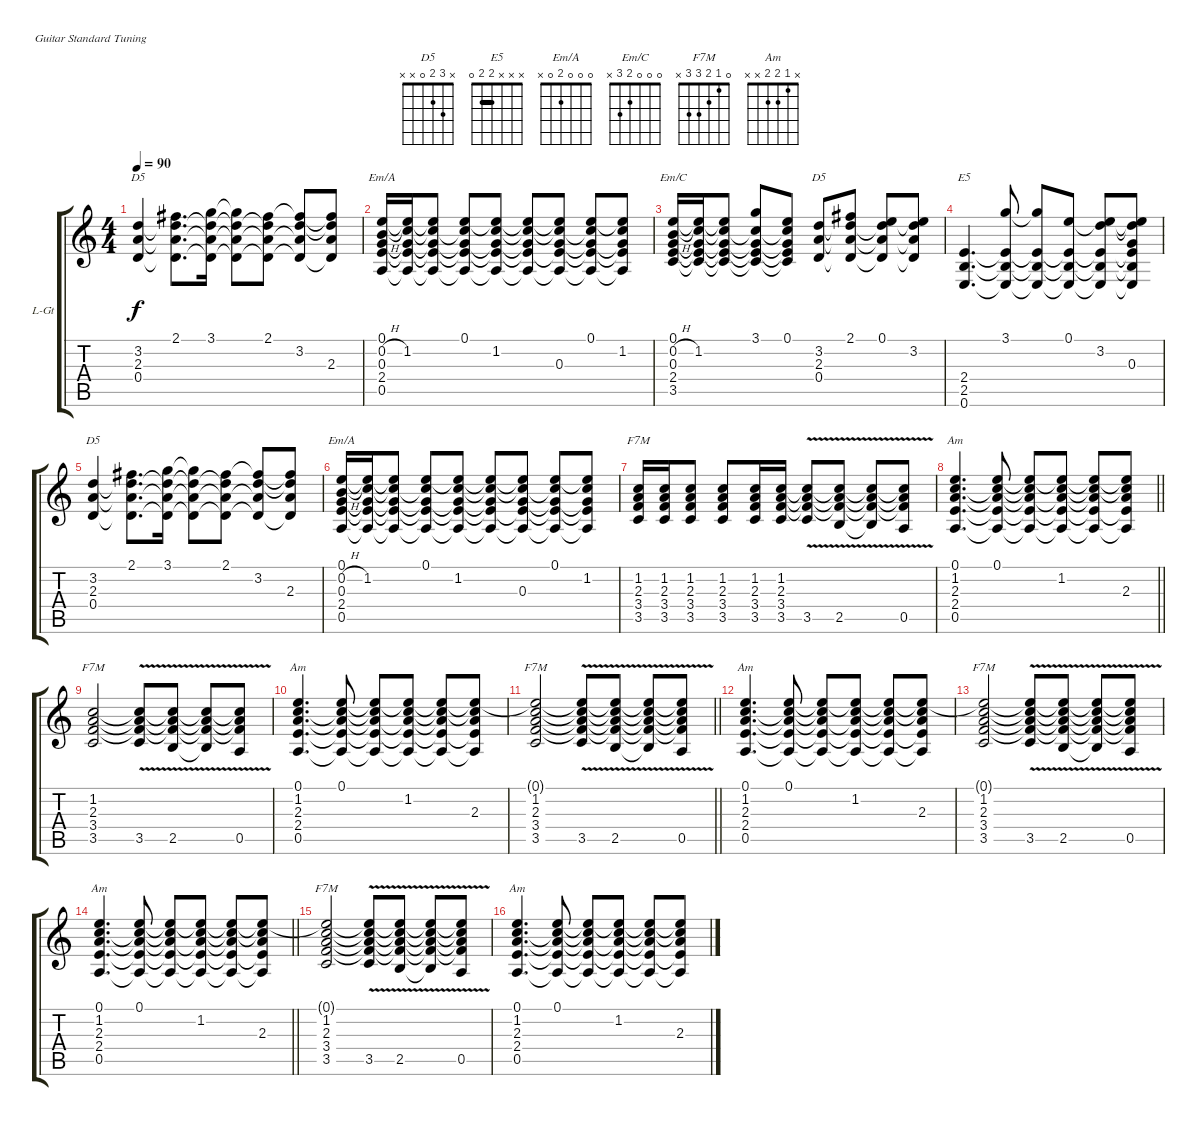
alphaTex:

\bracketExtendMode groupsimilarinstruments
\firstSystemTrackNameOrientation horizontal
\otherSystemsTrackNameOrientation horizontal
\track ("Noel Gallagher (Lead Guitar)" "L-Gt") {instrument overdrivenguitar}
\staff {score tabs}
\tuning (E4 B3 G3 D3 A2 E2)
\chord ("D5" x 3 2 0 x x)
\chord ("E5" x x x 2 2 0) {barre 2}
\chord ("Em/A" 0 0 0 2 0 x)
\chord ("Em/C" 0 0 0 2 3 x)
\chord ("F7M" 0 1 2 3 3 x)
\chord ("Am" 0 1 2 2 0 x)
\chord ("Am" x 1 2 2 x x)
\ts (4 4)
\tempo 90
\clef g2
\ks c
(3.2 2.3 0.4).4{ch "D5" dy f} (2.1 3.2{t} 2.3{t} 0.4{t}).8{d} (3.1 3.2{t} 2.3{t} 0.4{t}).16 (3.1{t} 3.2{t} 2.3{t} 0.4{t}).8 (2.1 3.2{t} 2.3{t} 0.4{t}).8 (2.1{t} 3.2 2.3{t} 0.4{t}).8 (2.1{t} 3.2{t} 2.3 0.4{t}).8 |
(0.1 0.2{h} 0.3 2.4 0.5).16{ch "Em/A"} (0.1{t} 1.2 0.3{t} 2.4{t} 0.5{t}).16 (0.1{t} 1.2{t} 0.3{t} 2.4{t} 0.5{t}).8 (0.1 1.2{t} 0.3{t} 2.4{t} 0.5{t}).8 (1.2 0.3{t} 0.1{t} 2.4{t} 0.5{t}).8 (1.2{t} 0.3{t} 0.1{t} 2.4{t} 0.5{t}).8 (0.1{t} 0.3 1.2{t} 2.4{t} 0.5{t}).8 (0.1 1.2{t} 0.3{t} 2.4{t} 0.5{t}).8 (0.1{t} 1.2 0.3{t} 2.4{t} 0.5{t}).8 |
(0.1 0.2{h} 0.3 2.4 3.5).16{ch "Em/C"} (0.1{t} 1.2 0.3{t} 2.4{t} 3.5{t}).16 (0.1{t} 1.2{t} 0.3{t} 2.4{t} 3.5{t}).8 (3.1 1.2{t} 0.3{t} 2.4{t} 3.5{t}).8 (0.1 1.2{t} 0.3{t} 2.4{t} 3.5{t}).8 (3.2 2.3 0.4).8{ch "D5"} (2.1 3.2{t} 2.3{t} 0.4{t}).8 (0.1 3.2{t} 2.3{t} 0.4{t}).8 (0.1{t} 3.2 2.3{t} 0.4{t}).8 |
(2.4 2.5 0.6).4{d ch "E5"} (3.1 2.4{t} 2.5{t} 0.6{t}).8 (3.1{t} 2.4{t} 2.5{t} 0.6{t}).8 (0.1 2.4{t} 2.5{t} 0.6{t}).8 (3.2 0.1{t} 2.4{t} 2.5{t} 0.6{t}).8 (0.1{t} 3.2{t} 0.3 2.4{t} 2.5{t} 0.6{t}).8 |
(3.2 2.3 0.4).4{ch "D5"} (2.1 3.2{t} 2.3{t} 0.4{t}).8{d} (3.1 3.2{t} 2.3{t} 0.4{t}).16 (3.1{t} 3.2{t} 2.3{t} 0.4{t}).8 (2.1 3.2{t} 2.3{t} 0.4{t}).8 (2.1{t} 3.2 2.3{t} 0.4{t}).8 (2.1{t} 3.2{t} 2.3 0.4{t}).8 |
(0.1 0.2{h} 0.3 2.4 0.5).16{ch "Em/A"} (0.1{t} 1.2 0.3{t} 2.4{t} 0.5{t}).16 (0.1{t} 1.2{t} 0.3{t} 2.4{t} 0.5{t}).8 (0.1 1.2{t} 0.3{t} 2.4{t} 0.5{t}).8 (1.2 0.3{t} 0.1{t} 2.4{t} 0.5{t}).8 (1.2{t} 0.3{t} 0.1{t} 2.4{t} 0.5{t}).8 (0.1{t} 0.3 1.2{t} 2.4{t} 0.5{t}).8 (0.1 1.2{t} 0.3{t} 2.4{t} 0.5{t}).8 (0.1{t} 1.2 0.3{t} 2.4{t} 0.5{t}).8 |
(1.2 2.3 3.4 3.5).16{ch "F7M"} (1.2 2.3 3.4 3.5).16 (1.2 2.3 3.4 3.5).8 (1.2 2.3 3.4 3.5).8 (1.2 2.3 3.4 3.5).16 (1.2 2.3 3.4 3.5).16 (3.5{v} 1.2{t} 2.3{t} 3.4{t}).8 (2.5{v} 1.2{t} 2.3{t} 3.4{t}).8 (2.5{v t} 1.2{t} 2.3{t} 3.4{t}).8 (1.2{t} 2.3{t} 3.4{t} 0.5{v}).8 |
\barLineRight lightlight
(0.1 1.2 2.3 2.4 0.5).4{d ch "Am"} (0.1 1.2{t} 2.3{t} 2.4{t} 0.5{t}).8 (0.1{t} 1.2{t} 2.3{t} 2.4{t} 0.5{t}).8 (1.2 2.3{t} 0.1{t} 2.4{t} 0.5{t}).8 (1.2{t} 2.3{t} 0.1{t} 2.4{t} 0.5{t}).8 (0.1{t} 1.2{t} 2.3 2.4{t} 0.5{t}).8 |
(1.2 2.3 3.4 3.5).2{ch "F7M"} (3.5{v} 1.2{t} 2.3{t} 3.4{t}).8 (2.5{v} 1.2{t} 2.3{t} 3.4{t}).8 (2.5{v t} 1.2{t} 2.3{t} 3.4{t}).8 (1.2{t} 2.3{t} 3.4{t} 0.5{v}).8 |
(0.1 1.2 2.3 2.4 0.5).4{d ch "Am"} (0.1 1.2{t} 2.3{t} 2.4{t} 0.5{t}).8 (0.1{t} 1.2{t} 2.3{t} 2.4{t} 0.5{t}).8 (1.2 2.3{t} 0.1{t} 2.4{t} 0.5{t}).8 (1.2{t} 2.3{t} 0.1{t} 2.4{t} 0.5{t}).8 (0.1{t} 1.2{t} 2.3 2.4{t} 0.5{t}).8 |
\barLineRight lightlight
(1.2 2.3 3.4 3.5 0.1{t}).2{ch "F7M"} (3.5{v} 0.1{t} 1.2{t} 2.3{t} 3.4{t}).8 (2.5{v} 0.1{t} 1.2{t} 2.3{t} 3.4{t}).8 (2.5{v t} 0.1{t} 1.2{t} 2.3{t} 3.4{t}).8 (0.1{t} 1.2{t} 2.3{t} 3.4{t} 0.5{v}).8 |
(0.1 1.2 2.3 2.4 0.5).4{d ch "Am"} (0.1 1.2{t} 2.3{t} 2.4{t} 0.5{t}).8 (0.1{t} 1.2{t} 2.3{t} 2.4{t} 0.5{t}).8 (1.2 2.3{t} 0.1{t} 2.4{t} 0.5{t}).8 (1.2{t} 2.3{t} 0.1{t} 2.4{t} 0.5{t}).8 (0.1{t} 1.2{t} 2.3 2.4{t} 0.5{t}).8 |
(1.2 2.3 3.4 3.5 0.1{t}).2{ch "F7M"} (3.5{v} 0.1{t} 1.2{t} 2.3{t} 3.4{t}).8 (2.5{v} 0.1{t} 1.2{t} 2.3{t} 3.4{t}).8 (2.5{v t} 0.1{t} 1.2{t} 2.3{t} 3.4{t}).8 (0.1{t} 1.2{t} 2.3{t} 3.4{t} 0.5{v}).8 |
\barLineRight lightlight
(0.1 1.2 2.3 2.4 0.5).4{d ch "Am"} (0.1 1.2{t} 2.3{t} 2.4{t} 0.5{t}).8 (0.1{t} 1.2{t} 2.3{t} 2.4{t} 0.5{t}).8 (1.2 2.3{t} 0.1{t} 2.4{t} 0.5{t}).8 (1.2{t} 2.3{t} 0.1{t} 2.4{t} 0.5{t}).8 (0.1{t} 1.2{t} 2.3 2.4{t} 0.5{t}).8 |
(1.2 2.3 3.4 3.5 0.1{t}).2{ch "F7M"} (3.5{v} 0.1{t} 1.2{t} 2.3{t} 3.4{t}).8 (2.5{v} 0.1{t} 1.2{t} 2.3{t} 3.4{t}).8 (2.5{v t} 0.1{t} 1.2{t} 2.3{t} 3.4{t}).8 (0.1{t} 1.2{t} 2.3{t} 3.4{t} 0.5{v}).8 |
(0.1 1.2 2.3 2.4 0.5).4{d ch "Am"} (0.1 1.2{t} 2.3{t} 2.4{t} 0.5{t}).8 (0.1{t} 1.2{t} 2.3{t} 2.4{t} 0.5{t}).8 (1.2 2.3{t} 0.1{t} 2.4{t} 0.5{t}).8 (1.2{t} 2.3{t} 0.1{t} 2.4{t} 0.5{t}).8 (0.1{t} 1.2{t} 2.3 2.4{t} 0.5{t}).8
